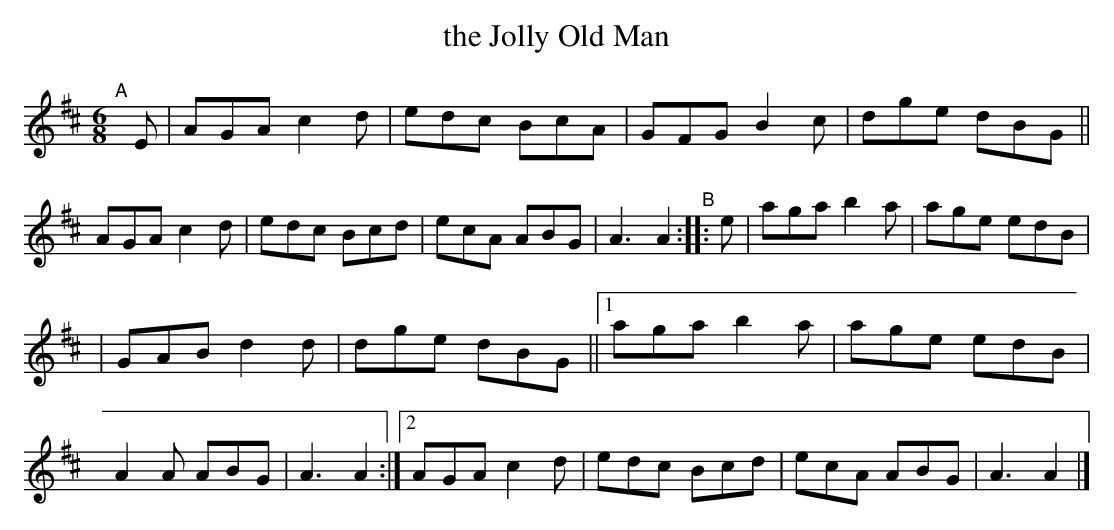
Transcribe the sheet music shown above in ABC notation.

X:1
T: the Jolly Old Man
M: 6/8
L: 1/8
K: Amix
"^A"[|] E |\
AGA c2d | edc BcA | GFG B2c | dge dBG ||\
AGA c2d | edc Bcd | ecA ABG | A3 A2 "^B":: e | aga b2a | age edB |
| GAB d2d | dge dBG ||\
[1 aga b2a | age edB | A2A ABG | A3 A2 :|\
[2 AGA c2d | edc Bcd | ecA ABG | A3 A2 |]
